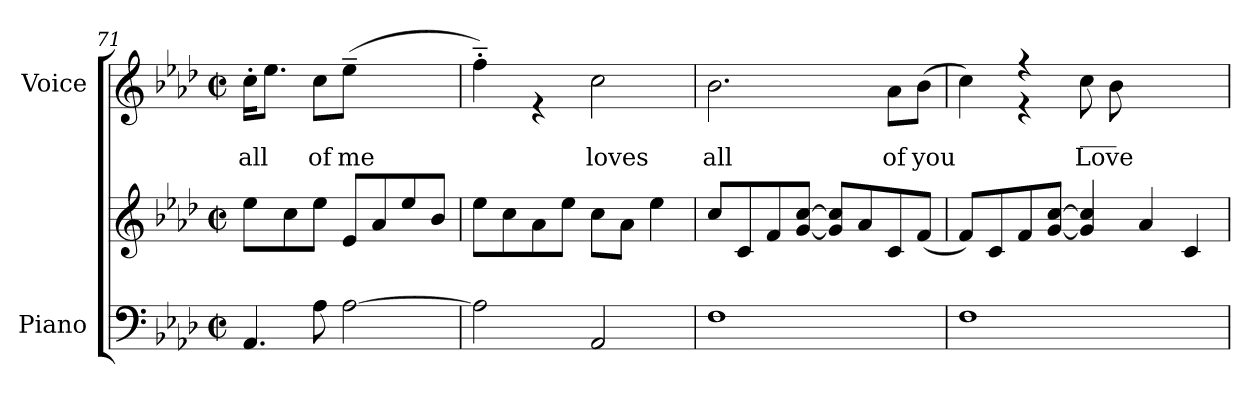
**kern	**kern	**kern	**text
*part2	*part2	*part1	*part1
*staff3	*staff2	*staff1	*staff1
*I"Piano	*	*I"Voice	*
*I'Pno	*	*I'V	*
!!LO:LB:g=z
*clefF4	*clefG2	*clefG2	*
*k[b-e-a-d-]	*k[b-e-a-d-]	*k[b-e-a-d-]	*
*M2/2	*M2/2	*M2/2	*
*met(c|)	*met(c|)	*met(c|)	*
=71	=71	=71	=71
*^	*	*	*
!	!	!	!	!LO:LY:b
4.AA-/	4ryy	8ee-\L	16cc'>\KL	all
.	.	.	8.ee-\J	.
.	.	8cc\	.	.
!	!	!	!	!LO:LY:b
.	8A-\	8ee-\J	8cc\L	of
!	!	!	!	!LO:LY:b
2ryy	[>2A-\	8e-/L	(>8ee-~>\J	me
.	.	8a-/	4.ryy	.
.	.	8ee-/	.	.
.	.	8b-/J	.	.
*v	*v	*	*	*
=72	=72	=72	=72
2A-\]	8ee-\L	4ff'>~>\)	.
.	8cc\	.	.
.	8a-\	4re	.
.	8ee-\J	.	.
!	!	!	!LO:LY:b
2AA-/	8cc\L	2cc\	loves
.	8a-\J	.	.
.	4ee-\	.	.
=73	=73	=73	=73
!	!	!	!LO:LY:b
1F	8cc/L	2.b-\	all
.	8c/	.	.
.	8f/	.	.
.	[<8g/ [>8cc/J	.	.
.	8g/] 8cc/]L	.	.
.	8a-/	.	.
!	!	!	!LO:LY:b
.	8c/	8a-\L	of
!	!	!	!LO:LY:b
.	(<8f/J	(<8b-\J	you
!!LO:LB:g=z
=74	=74	=74	=74
*	*	*^	*
1F	8f/L)	4cc\)	4ryy	.
.	8c/	.	.	.
.	8f/	4re	4ree	.
.	[<8g/ [>8cc/J	.	.	.
!	!	!LO:TX:b:t=___	!	!
!	!	!	!	!LO:LY:b
.	4g/] 4cc/]	8cc\	2ryy	Love
.	.	(<8b-\	.	.
.	4a-/	2ryy	.	.
4ryy	4c/	.	4ryy	.
*	*	*v	*v	*
=	=	=	=
*-	*-	*-	*-
